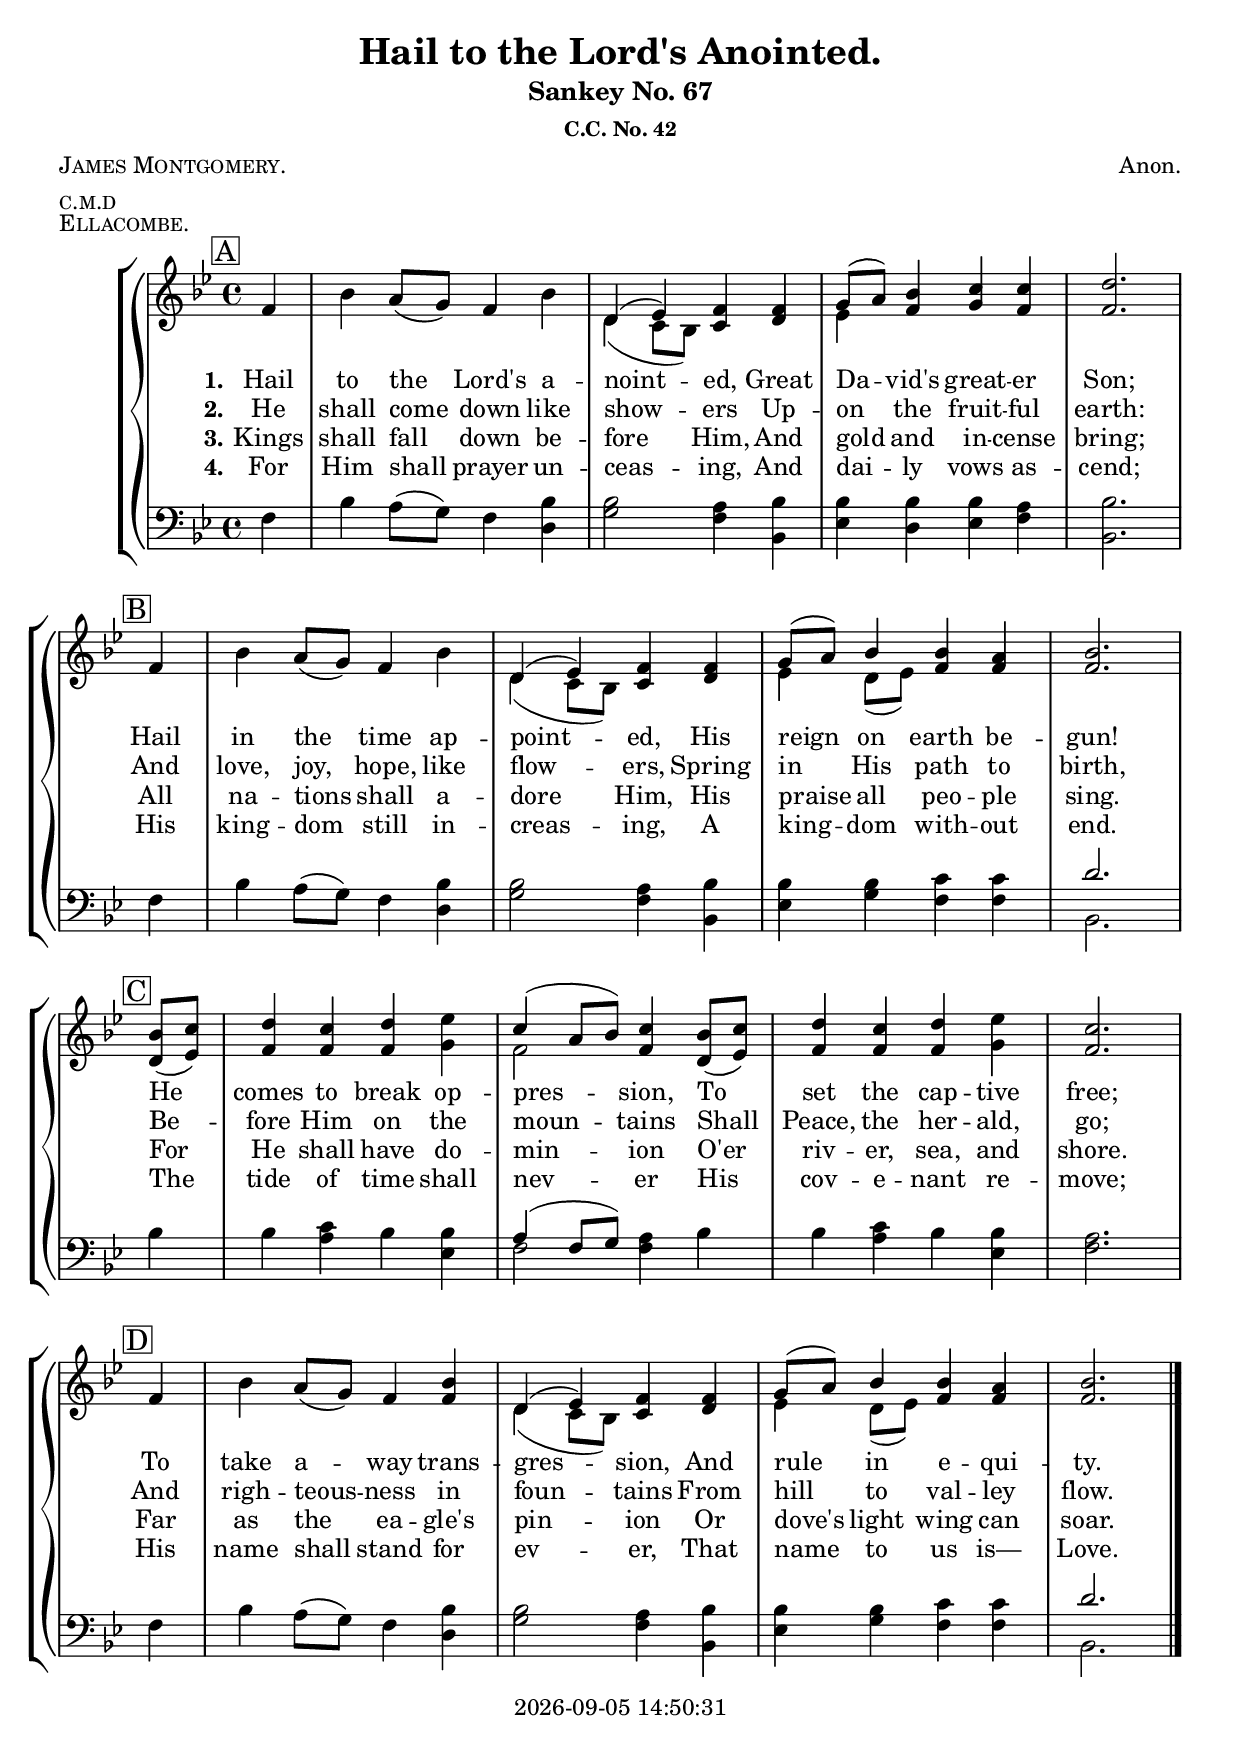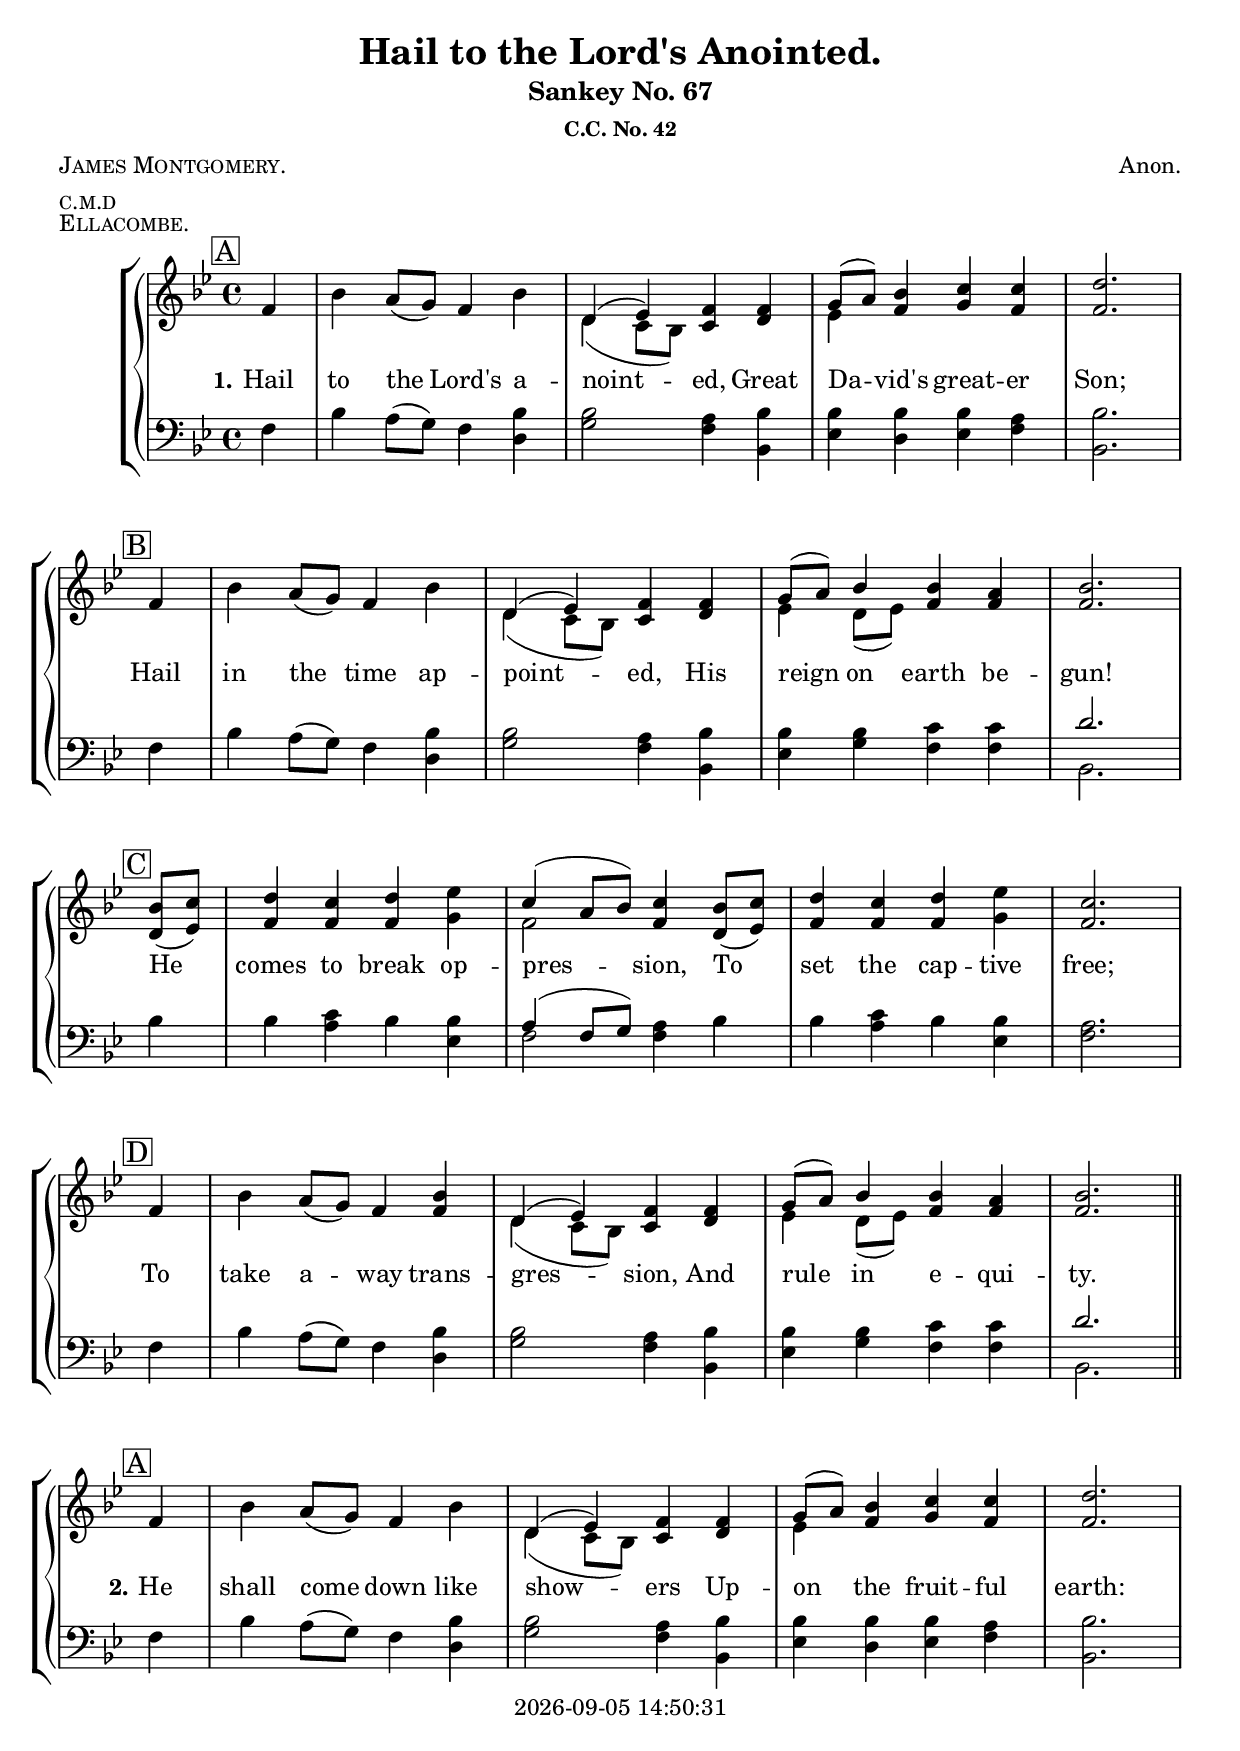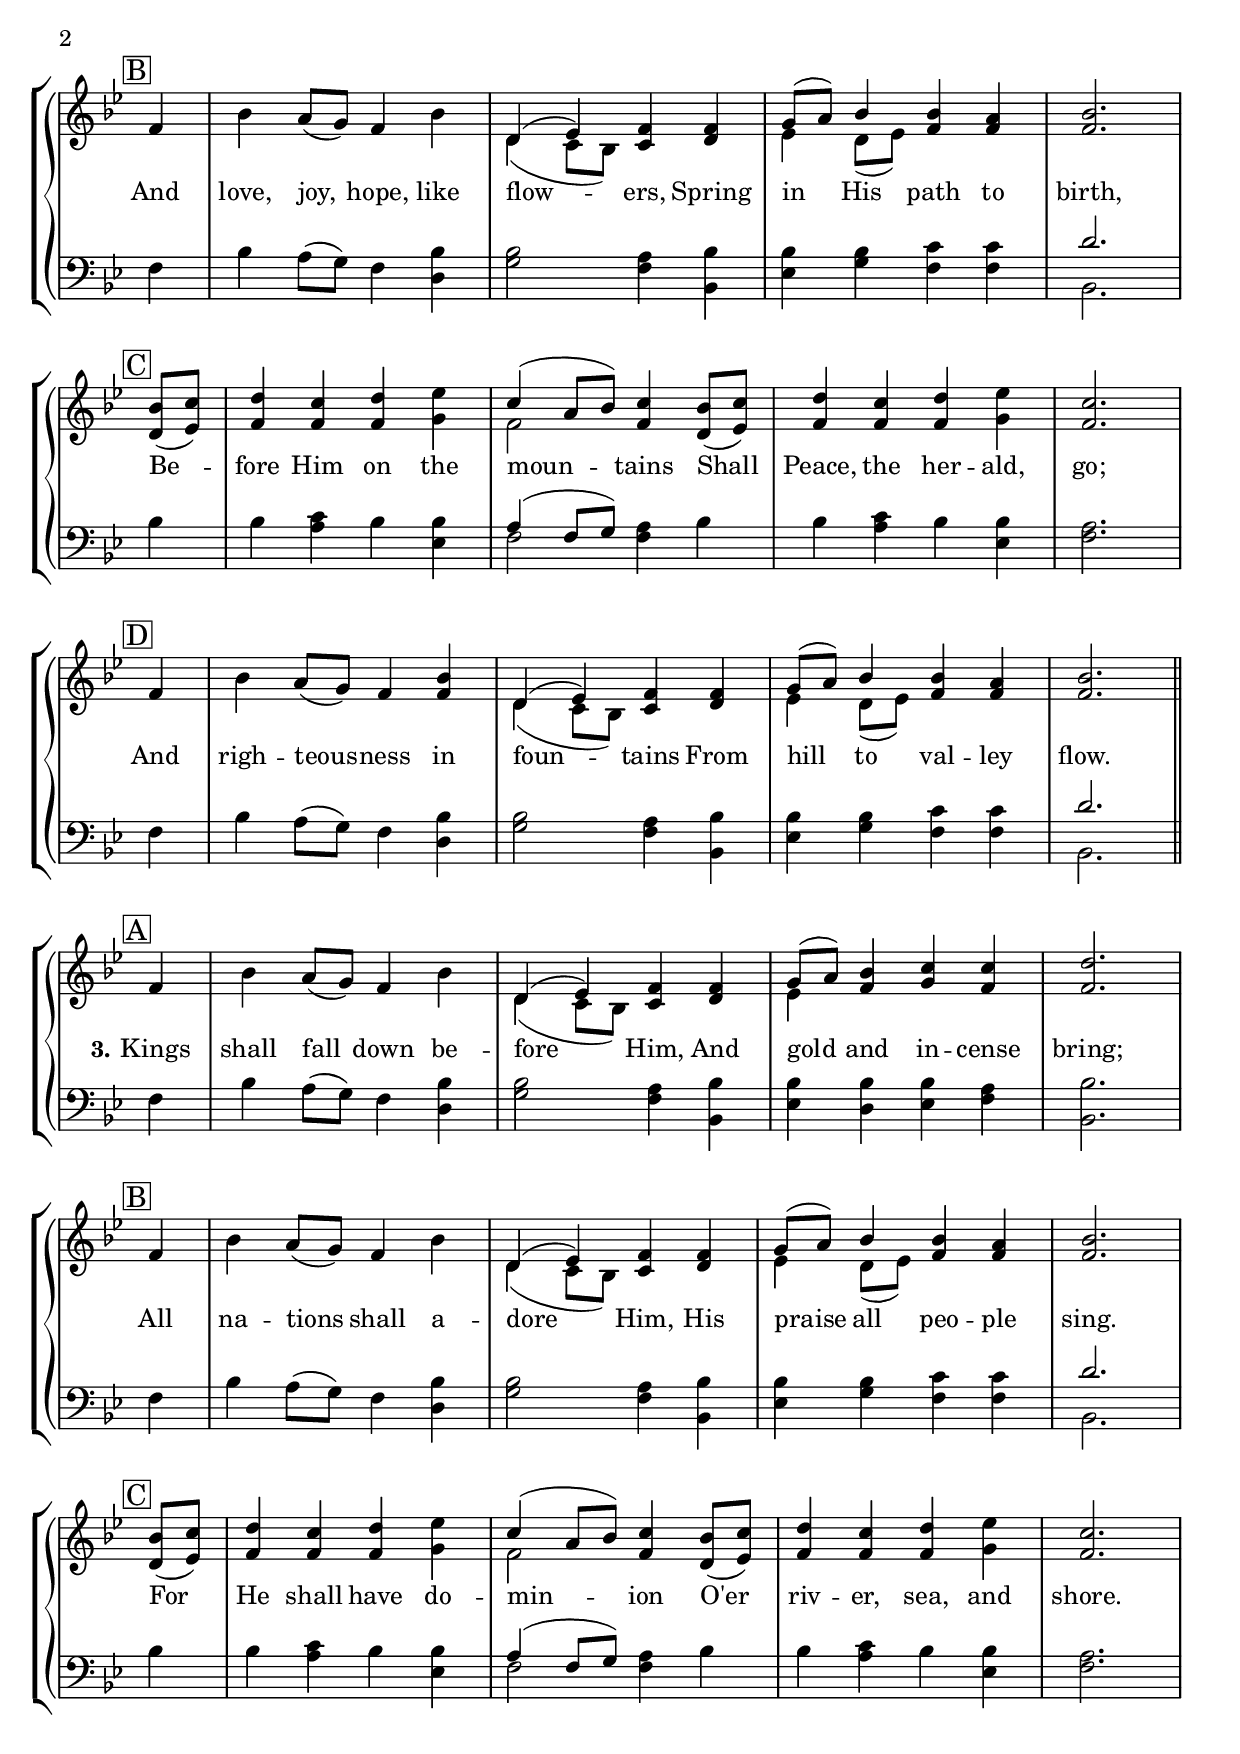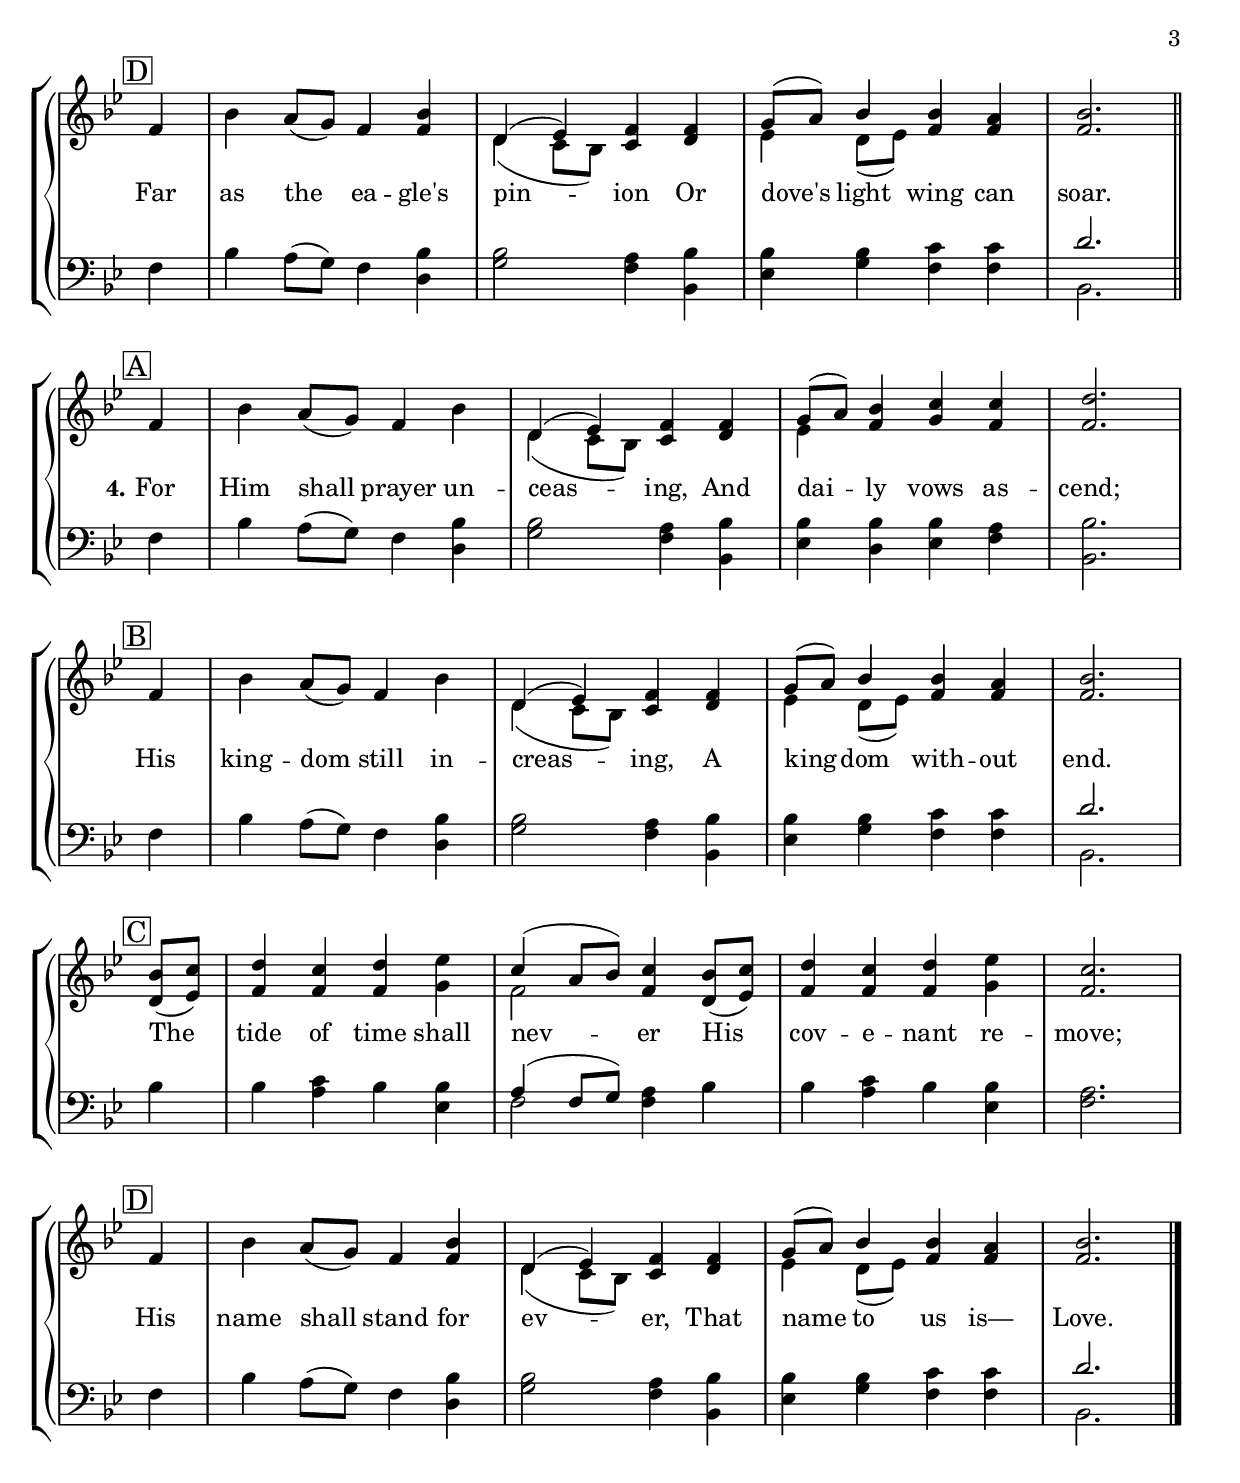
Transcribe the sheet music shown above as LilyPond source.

\version "2.22.0"

\include "articulate.ly"

today = #(strftime "%Y-%m-%d %H:%M:%S" (localtime (current-time)))

\header {
% centered at top
%  dedication  = "dedication"
  title       = "Hail to the Lord's Anointed."
  subtitle    = "Sankey No. 67"
  subsubtitle = "C.C. No. 42"
%  instrument  = "instrument"
  
% arrangement of following lines:
%
%  poet    composer
%  meter   arranger
%  piece       opus

  composer    = "Anon."
%  arranger    = "arranger"
%  opus        = "opus"

  poet        = \markup\smallCaps "James Montgomery."
  meter       = \markup\smallCaps "c.m.d"
  piece       = \markup\smallCaps "Ellacombe."

% centered at bottom
% tagline     = "tagline" % default lilypond version
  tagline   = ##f
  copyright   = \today
}

% #(set-global-staff-size 16)

global = {
  \key bes \major
  \time 4/4
  \partial 4
}

RehearsalTrack = {
% \set Score.currentBarNumber = #5
  \mark \markup { \box "A" } s4 s1*3 s2.
  \mark \markup { \box "B" } s4 s1*3 s2.
  \mark \markup { \box "C" } s4 s1*3 s2.
  \mark \markup { \box "D" } s4 s1*3 s2.
}

TempoTrack = {
  \set Score.tempoHideNote = ##t
  \tempo 4=120
}

soprano = \relative {
  f'4
  bes4 a8(g) f4 bes
  d,4(ees) f f
  g8(a) bes4 c c
  d2. \bar "|" \break \partial 4 f,4
  bes4 a8(g) f4 bes % B
  d,4(ees) f f
  g8(a) bes4 bes a
  bes2. \bar "|" \break \partial 4 bes8(c)
  d4 c d ees % C
  c4(a8 bes) c4 bes8(c)
  d4 c d ees
  c2. \bar "|" \break \partial 4 f,4
  bes4 a8(g) f4 bes % D
  d,4(ees) f f
  g8(a) bes4 bes a
  bes2.
}

alto = \relative {
  f'4
  bes4 a8(g) f4 bes
  d,4(c8 bes) c4 d
  ees4 f g f
  f2. f4
  bes4 a8(g) f4 bes % B
  d,4(c8 bes) c4 d
  ees4 d8(ees) f4 f
  f2. d8(ees)
  f4 f f g % C
  f2 f4 d8(ees)
  f4 f f g
  f2. f4
  bes4 a8(g) f4 f % D
  d4(c8 bes) c4 d
  ees4 d8(ees) f4 f
  f2.
}

tenor = \relative {
  f4
  bes4 a8(g) f4 bes
  bes2 a4 bes
  bes4 bes bes a
  bes2. f4
  bes4 a8(g) f4 bes % B
  bes2 a4 bes
  bes4 bes c c
  d2. bes4
  bes4 c bes bes % C
  a4(f8 g) a4 bes
  bes4 c bes bes
  a2. f4
  bes4 a8(g) f4 bes % D
  bes2 a4 bes
  bes4 bes c c
  d2.
}

bass= \relative {
  f4
  bes4 a8(g) f4 d
  g2 f4 bes,
  ees4 d ees f
  bes,2. f'4
  bes4 a8(g) f4 d % B
  g2 f4 bes,
  ees4 g f f
  bes,2. bes'4
  bes4 a bes ees, % C
  f2 f4 bes
  bes4 a bes ees,
  f2. f4
  bes4 a8(g) f4 d % D
  g2 f4 bes,
  ees4 g f f
  bes,2.
}

chorus = \lyricmode {
}

wordsOne = \lyricmode {
  \set stanza = "1."
  Hail to the Lord's a -- noint -- ed,
  Great Da -- vid's great -- er Son;
  Hail in the time ap -- point -- ed,
  His reign on earth be -- gun!
  He comes to break op -- pres -- sion,
  To set the cap -- tive free;
  To take a -- way trans -- gres -- sion,
  And rule in e -- qui -- ty.
}
  
wordsTwo = \lyricmode {
  \set stanza = "2."
  He shall come down like show -- ers
  Up -- on the fruit -- ful earth:
  And love, joy, hope, like flow -- ers,
  Spring in His path to birth,
  Be -- fore Him on the moun -- tains
  Shall Peace, the her -- ald, go;
  And righ -- teous -- ness in foun -- tains
  From hill to val -- ley flow.
}
  
wordsThree = \lyricmode {
  \set stanza = "3."
  Kings shall fall down be -- fore Him,
  And gold and in -- cense bring;
  All na -- tions shall a -- dore Him,
  His praise all peo -- ple sing.
  For He shall have do -- min -- ion
  O'er riv -- er, sea, and shore.
  Far as the ea -- gle's pin -- ion
  Or dove's light wing can soar.
}
  
wordsFour = \lyricmode {
  \set stanza = "4."
  For Him shall prayer un -- ceas -- ing,
  And dai -- ly vows as -- cend;
  His king -- dom still in -- creas -- ing,
  A king -- dom with -- out end.
  The tide of time shall nev -- er
  His cov -- e -- nant re -- move;
  His name shall stand for ev -- er,
  That name to us is— Love.
}
  
wordsMidi = \lyricmode {
  \set stanza = "1."
  "\nHail " "to " "the " "Lord's " a noint "ed, "
  "\nGreat " Da "vid's " great "er " "Son; "
  "\nHail " "in " "the " "time " ap point "ed, "
  "\nHis " "reign " "on " "earth " be "gun! "
  "\nHe " "comes " "to " "break " op pres "sion, "
  "\nTo " "set " "the " cap "tive " "free; "
  "\nTo " "take " a "way " trans gres "sion, "
  "\nAnd " "rule " "in " e qui "ty. "

  \set stanza = "2."
  "\nHe " "shall " "come " "down " "like " show "ers "
  "\nUp" "on " "the " fruit "ful " "earth: "
  "\nAnd " "love, " "joy, " "hope, " "like " flow "ers, "
  "\nSpring " "in " "His " "path " "to " "birth, "
  "\nBe" "fore " "Him " "on " "the " moun "tains "
  "\nShall " "Peace, " "the " her "ald, " "go; "
  "\nAnd " righ teous "ness " "in " foun "tains "
  "\nFrom " "hill " "to " val "ley " "flow. "

  \set stanza = "3."
  "\nKings " "shall " "fall " "down " be "fore " "Him, "
  "\nAnd " "gold " "and " in "cense " "bring; "
  "\nAll " na "tions " "shall " a "dore " "Him, "
  "\nHis " "praise " "all " peo "ple " "sing. "
  "\nFor " "He " "shall " "have " do min "ion "
  "\nO'er " riv "er, " "sea, " "and " "shore. "
  "\nFar " "as " "the " ea "gle's " pin "ion "
  "\nOr " "dove's " "light " "wing " "can " "soar. "

  \set stanza = "4."
  "\nFor " "Him " "shall " "prayer " un ceas "ing, "
  "\nAnd " dai "ly " "vows " as "cend; "
  "\nHis " king "dom " "still " in creas "ing, "
  "\nA " king "dom " with "out " "end. "
  "\nThe " "tide " "of " "time " "shall " nev "er "
  "\nHis " cov e "nant " re "move; "
  "\nHis " "name " "shall " "stand " "for " ev "er, "
  "\nThat " "name " "to " "us " "is— " "Love. "
}
  
nl = { \bar "||" \break }

\book {
  \bookOutputSuffix "repeat"
  \score {
    \context GrandStaff <<
      <<
        \new ChoirStaff <<
                                  % Joint soprano/alto staff
          \new Staff \with { printPartCombineTexts = ##f }
          <<
            \new Voice \RehearsalTrack
            \new Voice \TempoTrack
            \new NullVoice = "aligner" \soprano
            \new Voice = "women" \partCombine { \global \soprano \bar "|." } { \global \alto }
            \new Lyrics \lyricsto "aligner" { \wordsOne \chorus }
            \new Lyrics \lyricsto "aligner"   \wordsTwo
            \new Lyrics \lyricsto "aligner"   \wordsThree
            \new Lyrics \lyricsto "aligner"   \wordsFour
          >>
                                  % Joint tenor/bass staff
          \new Staff \with { printPartCombineTexts = ##f }
          <<
            \clef "bass"
            \new Voice = "men" \partCombine { \global \tenor } { \global \bass }
          >>
        >>
      >>
    >>
    \layout {
      indent = 1.5\cm
      \context {
        \Staff \RemoveAllEmptyStaves
      }
    }
  }
}

\book {
  \bookOutputSuffix "single"
  \score {
    \context GrandStaff <<
      <<
        \new ChoirStaff <<
                                  % Joint soprano/alto staff
          \new Staff \with { printPartCombineTexts = ##f }
          <<
            \new Voice {
               \RehearsalTrack
               \RehearsalTrack
               \RehearsalTrack
               \RehearsalTrack
            }
            \new Voice \TempoTrack
            \new NullVoice = "aligner" { \soprano \soprano \soprano \soprano }
            \new Voice = "women" \partCombine { \global \soprano \soprano \soprano \soprano \bar "|." }
                                               { \global \alto \nl \alto \nl \alto \nl \alto }
            \new Lyrics \lyricsto "aligner" { \wordsOne   \chorus
                                              \wordsTwo   \chorus
                                              \wordsThree \chorus
                                              \wordsFour  \chorus
                                            }
          >>
                                  % Joint tenor/bass staff
          \new Staff \with { printPartCombineTexts = ##f }
          <<
            \clef "bass"
            \new Voice = "men" \partCombine { \global \tenor \tenor \tenor \tenor }
                                            { \global \bass \bass \bass \bass }
          >>
        >>
      >>
    >>
    \layout {
      indent = 1.5\cm
      \context {
        \Staff \RemoveAllEmptyStaves
      }
    }
  }
}

\book {
  \bookOutputSuffix "midi"
  \score {
%    \articulate
    \context GrandStaff <<
      <<
        \new ChoirStaff <<
                                  % Joint soprano/alto staff
          \new Staff \with { printPartCombineTexts = ##f }
          <<
            \new Voice \TempoTrack
            \new NullVoice = "aligner" { \soprano \soprano \soprano \soprano }
            \new Voice = "women" \partCombine { \global \soprano \soprano \soprano \soprano \bar "|." }
                                               { \global \alto \nl \alto \nl \alto \nl \alto }
            \new Lyrics \lyricsto "aligner" \wordsMidi
          >>
                                  % Joint tenor/bass staff
          \new Staff \with { printPartCombineTexts = ##f }
          <<
            \clef "bass"
            \new Voice = "men" \partCombine { \global \tenor \tenor \tenor \tenor }
                                            { \global \bass \bass \bass \bass }
          >>
        >>
      >>
    >>
    \midi {}
  }
}
